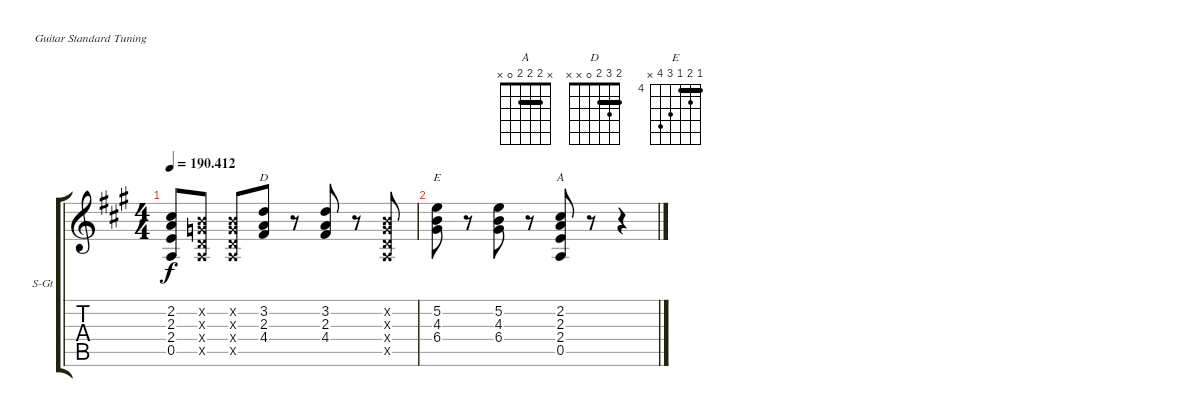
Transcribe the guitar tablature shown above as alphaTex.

\defaultSystemsLayout 4
\bracketExtendMode groupsimilarinstruments
\firstSystemTrackNameOrientation horizontal
\otherSystemsTrackNameOrientation horizontal
\track ("Gtr. 1 (acous.)" "S-Gt") {instrument acousticguitarsteel}
\staff {score tabs}
\tuning (E4 B3 G3 D3 A2 E2)
\chord ("A" x 2 2 2 0 x) {barre (2 2)}
\chord ("D" 2 3 2 0 x x) {barre 2}
\chord ("E" 4 5 4 6 7 x) {firstfret 4 barre 4}
\ts (4 4)
\tempo
190.412
\accidentals auto
\clef g2
\ottava regular
\simile none
\ks a
(0.5 2.4 2.3 2.2).8{dy f} (0.2{x} 0.3{x} 0.4{x} 0.5{x}).8 (0.2{x} 0.3{x} 0.4{x} 0.5{x}).8 (4.4 2.3 3.2).8{ch "D"} r.8 (4.4 2.3 3.2).8 r.8 (0.2{x} 0.3{x} 0.4{x} 0.5{x}).8 |
(6.4 4.3 5.2).8{ch "E"} r.8 (6.4 4.3 5.2).8 r.8 (0.5 2.4 2.3 2.2).8{ch "A"} r.8 r.4
